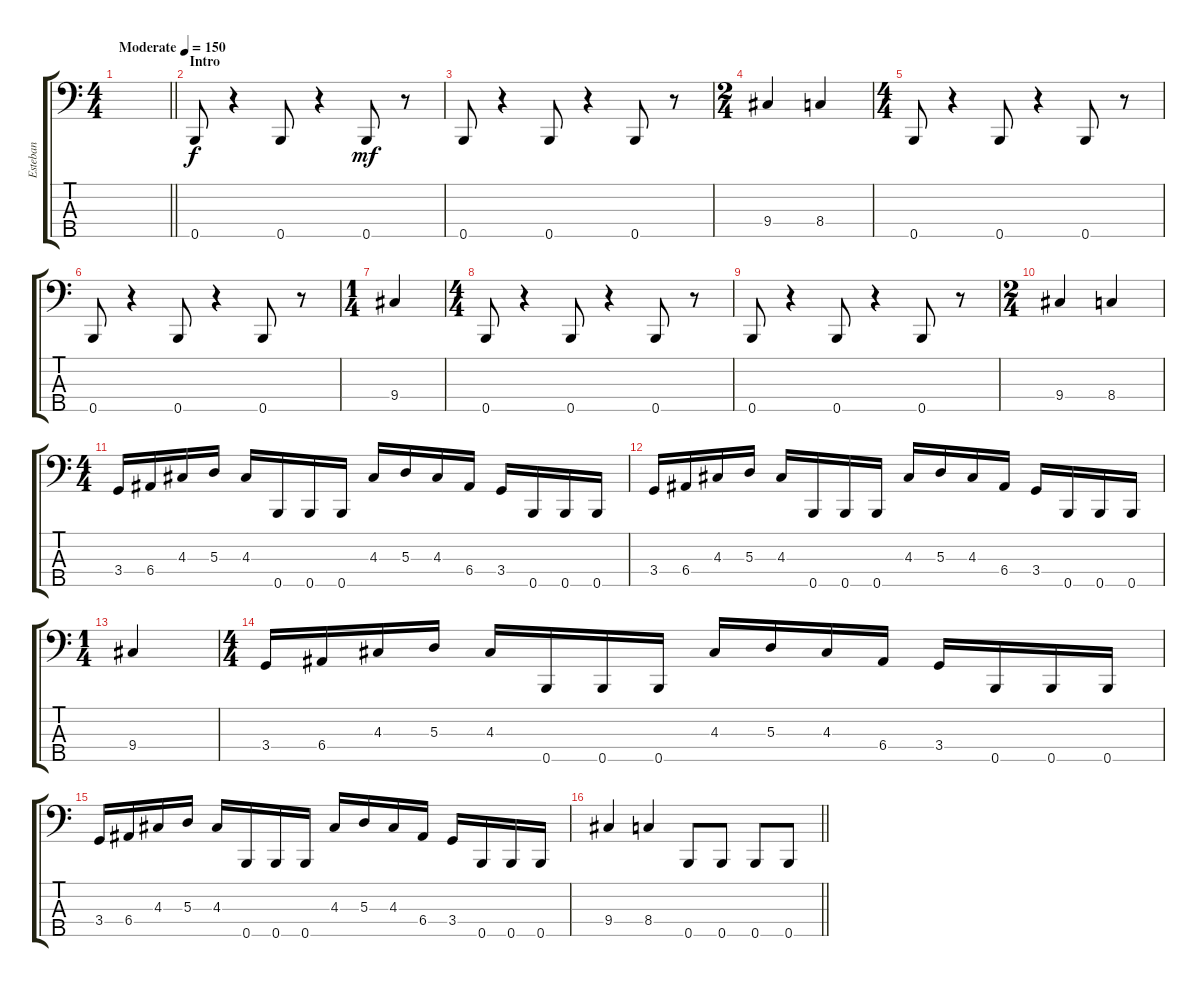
\track ("Esteban" "Esteban") {instrument electricbassfinger}
\staff {score tabs}
\tuning (G2 D2 A1 E1 B0) {hide}
\ts (4 4)
\tempo (150 "Moderate")
\clef f4
\barLineRight lightlight
\ks c
|
\section ("" "Intro")
0.5.8 r.4 0.5.8{dy f} r.4 0.5.8{dy mf} r.8 |
0.5.8{txt ""} r.4 0.5.8 r.4 0.5.8 r.8 |
\ts (2 4)
9.4.4 8.4.4 |
\ts (4 4)
0.5.8 r.4 0.5.8 r.4 0.5.8 r.8 |
0.5.8 r.4 0.5.8 r.4 0.5.8 r.8 |
\ts (1 4)
9.4.4 |
\ts (4 4)
0.5.8 r.4 0.5.8 r.4 0.5.8 r.8 |
0.5.8 r.4 0.5.8 r.4 0.5.8 r.8 |
\ts (2 4)
9.4.4 8.4.4 |
\ts (4 4)
3.4.16 6.4.16 4.3.16 5.3.16 4.3.16 0.5.16 0.5.16 0.5.16 4.3.16 5.3.16 4.3.16 6.4.16 3.4.16 0.5.16 0.5.16 0.5.16 |
3.4.16 6.4.16 4.3.16 5.3.16 4.3.16 0.5.16 0.5.16 0.5.16 4.3.16 5.3.16 4.3.16 6.4.16 3.4.16 0.5.16 0.5.16 0.5.16 |
\ts (1 4)
9.4.4 |
\ts (4 4)
3.4.16 6.4.16 4.3.16 5.3.16 4.3.16 0.5.16 0.5.16 0.5.16 4.3.16 5.3.16 4.3.16 6.4.16 3.4.16 0.5.16 0.5.16 0.5.16 |
3.4.16 6.4.16 4.3.16 5.3.16 4.3.16 0.5.16 0.5.16 0.5.16 4.3.16 5.3.16 4.3.16 6.4.16 3.4.16 0.5.16 0.5.16 0.5.16 |
\barLineRight lightlight
9.4.4 8.4.4 0.5.8 0.5.8 0.5.8 0.5.8
